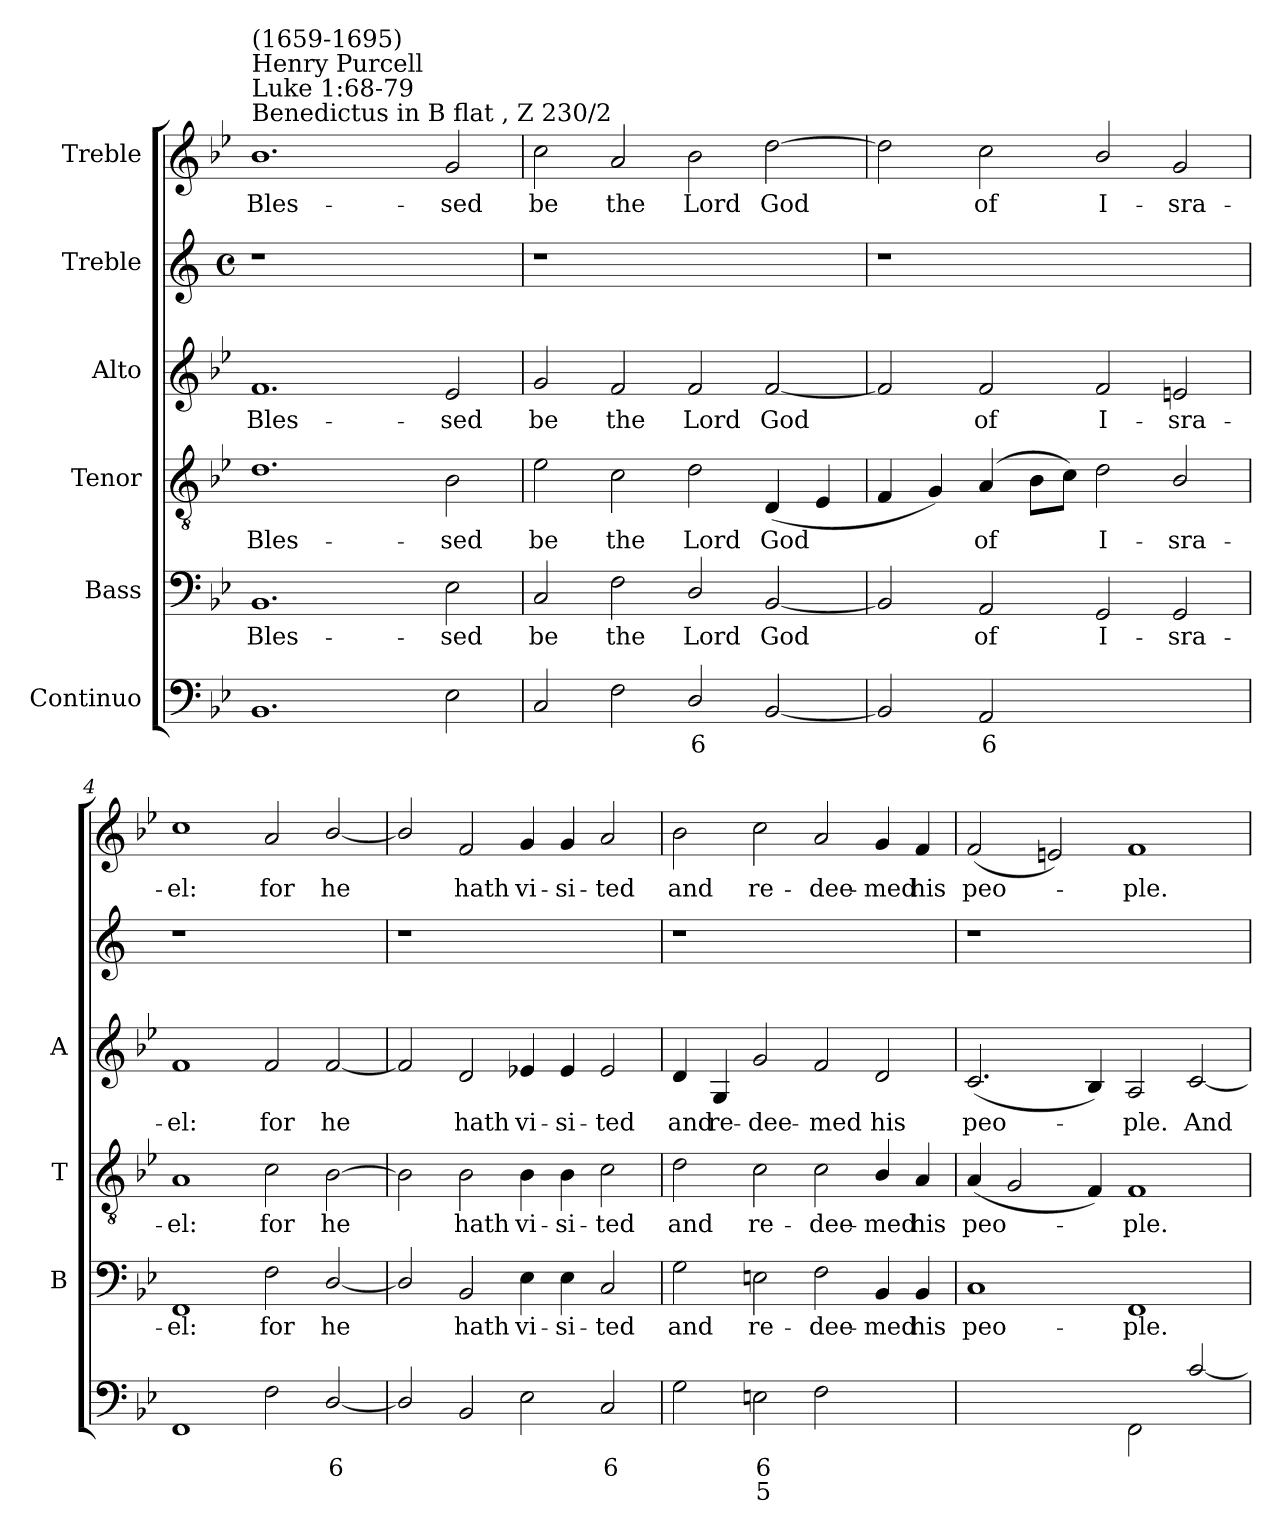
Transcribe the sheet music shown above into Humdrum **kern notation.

**kern	**text	**text	**kern	**text	**kern	**text	**kern	**text	**kern	**kern	**text
*part6	*part6	*part6	*part5	*part5	*part4	*part4	*part3	*part3	*part2	*part1	*part1
*staff6	*staff6	*staff6	*staff5	*staff5	*staff4	*staff4	*staff3	*staff3	*staff2	*staff1	*staff1
*I"Continuo	*	*	*I"Bass	*	*I"Tenor	*	*I"Alto	*	*I"Treble	*I"Treble	*
*	*	*	*I'B	*	*I'T	*	*I'A	*	*	*	*
*clefF4	*	*	*clefF4	*	*clefGv2	*	*clefG2	*	*clefG2	*clefG2	*
*k[b-e-]	*	*	*k[b-e-]	*	*k[b-e-]	*	*k[b-e-]	*	*k[]	*k[b-e-]	*
*B-:	*	*	*B-:	*	*B-:	*	*B-:	*	*	*B-:	*
*	*	*	*	*	*	*	*	*	*M4/4	*	*
*	*	*	*	*	*	*	*	*	*met(c)	*	*
*MM160	*	*	*MM160	*	*MM160	*	*MM160	*	*MM160	*MM160	*
=1	=1	=1	=1	=1	=1	=1	=1	=1	=1	=1	=1
*^	*	*	*	*	*	*	*	*	*	*	*
!	!	!	!	!	!	!	!	!	!	!	!LO:TX:a:t=Benedictus in B flat , Z 230/2	!
!	!	!	!	!	!	!	!	!	!	!	!LO:TX:a:t=Luke 1&colon;68-79	!
!	!	!	!	!	!	!	!	!	!	!	!LO:TX:a:t=Henry Purcell	!
!	!	!	!	!	!	!	!	!	!	!	!LO:TX:a:t=(1659-1695)	!
!	!	!	!	!	!LO:LY:b	!	!LO:LY:b	!	!LO:LY:b	!	!	!LO:LY:b
1.BB-	0ryy	.	.	1.BB-	Bles-	1.d	Bles-	1.f	Bles-	1r	1.b-	Bles-
.	.	.	.	.	.	.	.	.	.	1ryy	.	.
!	!	!	!	!	!LO:LY:b	!	!LO:LY:b	!	!LO:LY:b	!	!	!LO:LY:b
2E-\	.	.	.	2E-\	-sed	2B-\	-sed	2e-/	-sed	.	2g/	-sed
=2	=2	=2	=2	=2	=2	=2	=2	=2	=2	=2	=2	=2
!	!	!	!	!	!LO:LY:b	!	!LO:LY:b	!	!LO:LY:b	!	!	!LO:LY:b
2C/	0ryy	.	.	2C/	be	2e-\	be	2g/	be	1r	2cc\	be
!	!	!	!	!	!LO:LY:b	!	!LO:LY:b	!	!LO:LY:b	!	!	!LO:LY:b
2F\	.	.	.	2F\	the	2c\	the	2f/	the	.	2a/	the
!	!	!LO:LY:b	!	!	!LO:LY:b	!	!LO:LY:b	!	!LO:LY:b	!	!	!LO:LY:b
2D/	.	6	.	2D/	Lord	2d\	Lord	2f/	Lord	1ryy	2b-\	Lord
!	!	!	!	!	!LO:LY:b	!	!LO:LY:b	!	!LO:LY:b	!	!	!LO:LY:b
[2BB-/	.	.	.	[2BB-/	God	(<4D/	God	[2f/	God	.	[2dd\	God
.	.	.	.	.	.	4E-/	.	.	.	.	.	.
=3	=3	=3	=3	=3	=3	=3	=3	=3	=3	=3	=3	=3
2BB-/]	0ryy	.	.	2BB-/]	.	4F/	.	2f/]	.	1r	2dd\]	.
.	.	.	.	.	.	4G/)	.	.	.	.	.	.
!	!	!LO:LY:b	!	!	!LO:LY:b	!	!LO:LY:b	!	!LO:LY:b	!	!	!LO:LY:b
2AA/	.	6	.	2AA/	of	(>4A/	of	2f/	of	.	2cc\	of
.	.	.	.	.	.	8B-\L	.	.	.	.	.	.
.	.	.	.	.	.	8c\J)	.	.	.	.	.	.
!	!	!LO:LY:b	!	!	!LO:LY:b	!	!LO:LY:b	!	!LO:LY:b	!	!	!LO:LY:b
[2GG/yy	.	7	.	2GG/	I-	2d\	I-	2f/	I-	1ryy	2b-/	I-
!	!	!LO:LY:b	!	!	!LO:LY:b	!	!LO:LY:b	!	!LO:LY:b	!	!	!LO:LY:b
2GG/yy]	.	6	.	2GG/	-sra-	2B-/	-sra-	2en/	-sra-	.	2g/	-sra-
=4	=4	=4	=4	=4	=4	=4	=4	=4	=4	=4	=4	=4
!	!	!	!	!	!LO:LY:b	!	!LO:LY:b	!	!LO:LY:b	!	!	!LO:LY:b
1FF	0ryy	.	.	1FF	-el:	1A	-el:	1f	-el:	1r	1cc	-el:
!	!	!	!	!	!LO:LY:b	!	!LO:LY:b	!	!LO:LY:b	!	!	!LO:LY:b
2F\	.	.	.	2F\	for	2c\	for	2f/	for	1ryy	2a/	for
!	!	!LO:LY:b	!	!	!LO:LY:b	!	!LO:LY:b	!	!LO:LY:b	!	!	!LO:LY:b
[2D/	.	6	.	[2D/	he	[2B-\	he	[2f/	he	.	[2b-/	he
=5	=5	=5	=5	=5	=5	=5	=5	=5	=5	=5	=5	=5
2D/]	0ryy	.	.	2D/]	.	2B-\]	.	2f/]	.	1r	2b-/]	.
!	!	!	!	!	!LO:LY:b	!	!LO:LY:b	!	!LO:LY:b	!	!	!LO:LY:b
2BB-/	.	.	.	2BB-/	hath	2B-\	hath	2d/	hath	.	2f/	hath
!	!	!	!	!	!LO:LY:b	!	!LO:LY:b	!	!LO:LY:b	!	!	!LO:LY:b
2E-\	.	.	.	4E-\	vi-	4B-\	vi-	4e-X/	vi-	1ryy	4g/	vi-
!	!	!	!	!	!LO:LY:b	!	!LO:LY:b	!	!LO:LY:b	!	!	!LO:LY:b
.	.	.	.	4E-\	-si-	4B-\	-si-	4e-/	-si-	.	4g/	-si-
!	!	!LO:LY:b	!	!	!LO:LY:b	!	!LO:LY:b	!	!LO:LY:b	!	!	!LO:LY:b
2C/	.	6	.	2C/	-ted	2c\	-ted	2e-/	-ted	.	2a/	-ted
!!LO:LB:g=z
=6	=6	=6	=6	=6	=6	=6	=6	=6	=6	=6	=6	=6
!	!	!	!	!	!LO:LY:b	!	!LO:LY:b	!	!LO:LY:b	!	!	!LO:LY:b
0ryy	2G\	.	.	2G\	and	2d\	and	4d/	and	1r	2b-\	and
!	!	!	!	!	!	!	!	!	!LO:LY:b	!	!	!
.	.	.	.	.	.	.	.	4G/	re-	.	.	.
!	!	!LO:LY:b	!LO:LY:b	!	!LO:LY:b	!	!LO:LY:b	!	!LO:LY:b	!	!	!LO:LY:b
.	2En\	6	5	2En\	re-	2c\	re-	2g/	-dee-	.	2cc\	re-
!	!	!	!	!	!LO:LY:b	!	!LO:LY:b	!	!LO:LY:b	!	!	!LO:LY:b
.	2F\	.	.	2F\	-dee-	2c\	-dee-	2f/	-med	1ryy	2a/	-dee-
!	!	!LO:LY:b	!	!	!LO:LY:b	!	!LO:LY:b	!	!LO:LY:b	!	!	!LO:LY:b
.	[4BB-\yy	6	.	4BB-/	-med	4B-/	-med	2d/	his	.	4g/	-med
!	!	!LO:LY:b	!	!	!LO:LY:b	!	!LO:LY:b	!	!	!	!	!LO:LY:b
.	4BB-\yy]	5	.	4BB-/	his	4A/	his	.	.	.	4f/	his
=7	=7	=7	=7	=7	=7	=7	=7	=7	=7	=7	=7	=7
!	!	!LO:LY:b	!LO:LY:b	!	!LO:LY:b	!	!LO:LY:b	!	!LO:LY:b	!	!	!LO:LY:b
2ryy	[2C\yy	6	4	1C	peo-	(<4A/	peo-	(<2.c/	peo-	1r	(<2f/	peo-
.	.	.	.	.	.	2G/	.	.	.	.	.	.
!	!	!LO:LY:b	!LO:LY:b	!	!	!	!	!	!	!	!	!
2ryy	2C\yy]	5	3	.	.	.	.	.	.	.	2en/)	.
.	.	.	.	.	.	4F/)	.	4B-/)	.	.	.	.
!	!	!	!	!	!LO:LY:b	!	!LO:LY:b	!	!LO:LY:b	!	!	!LO:LY:b
2ryy	2FF\	.	.	1FF	-ple.	1F	ple.	2A/	ple.	1ryy	1f	ple.
!	!	!	!	!	!	!	!	!	!LO:LY:b	!	!	!
[2c/	2ryy	.	.	.	.	.	.	[2c/	And	.	.	.
*v	*v	*	*	*	*	*	*	*	*	*	*	*
=	=	=	=	=	=	=	=	=	=	=	=
*-	*-	*-	*-	*-	*-	*-	*-	*-	*-	*-	*-
